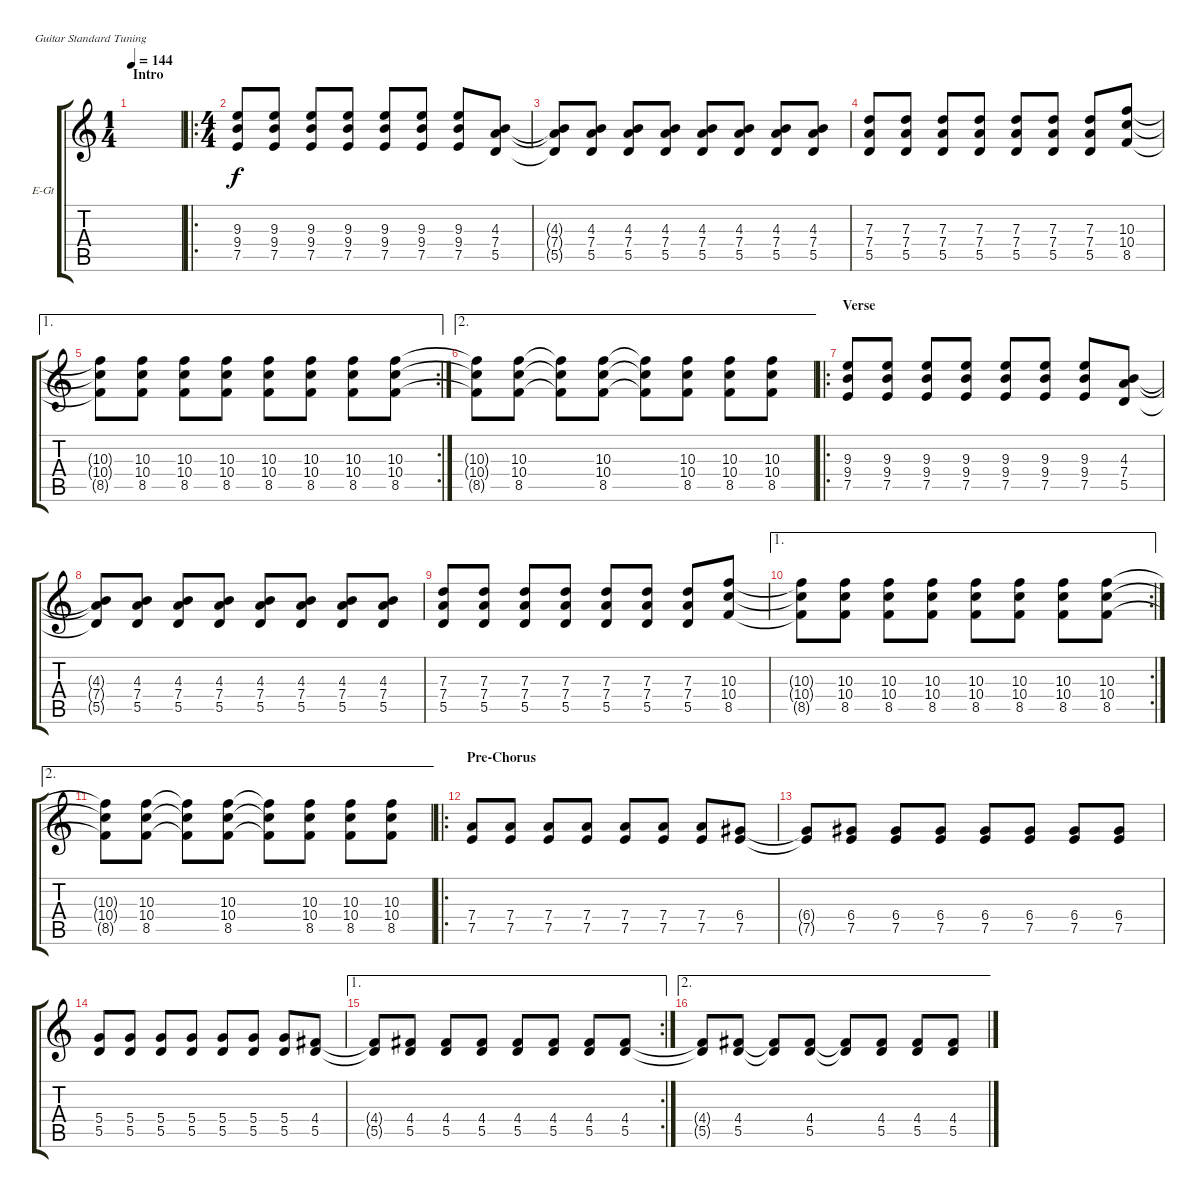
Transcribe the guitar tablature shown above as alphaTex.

\defaultSystemsLayout 4
\bracketExtendMode groupsimilarinstruments
\firstSystemTrackNameOrientation horizontal
\otherSystemsTrackNameOrientation horizontal
\track ("Albert Hammond Jr." "E-Gt") {instrument electricguitarclean}
\staff {score tabs}
\tuning (E4 B3 G3 D3 A2 E2)
\ts (1 4)
\section ("" "Intro")
\tempo 144
\clef g2
\ks c
|
\ro
\ts (4 4)
(7.5 9.4 9.3).8 (7.5 9.4 9.3).8 (7.5 9.4 9.3).8 (7.5 9.4 9.3).8 (7.5 9.4 9.3).8 (7.5 9.4 9.3).8 (7.5 9.4 9.3).8 (5.5 7.4 4.3).8 |
(5.5{t} 7.4{t} 4.3{t}).8 (5.5 7.4 4.3).8 (5.5 7.4 4.3).8 (5.5 7.4 4.3).8 (5.5 7.4 4.3).8 (5.5 7.4 4.3).8 (5.5 7.4 4.3).8 (5.5 7.4 4.3).8 |
(5.5 7.4 7.3).8 (5.5 7.4 7.3).8 (5.5 7.4 7.3).8 (5.5 7.4 7.3).8 (5.5 7.4 7.3).8 (5.5 7.4 7.3).8 (5.5 7.4 7.3).8 (8.5 10.4 10.3).8 |
\ae 1
\rc 2
(8.5{t} 10.4{t} 10.3{t}).8 (8.5 10.4 10.3).8 (8.5 10.4 10.3).8 (8.5 10.4 10.3).8 (8.5 10.4 10.3).8 (8.5 10.4 10.3).8 (8.5 10.4 10.3).8 (8.5 10.4 10.3).8 |
\ae 2
(8.5{t} 10.4{t} 10.3{t}).8 (8.5 10.4 10.3).8 (8.5{t} 10.4{t} 10.3{t}).8 (8.5 10.4 10.3).8 (8.5{t} 10.4{t} 10.3{t}).8 (8.5 10.4 10.3).8 (8.5 10.4 10.3).8 (8.5 10.4 10.3).8 |
\ro
\section ("" "Verse")
(7.5 9.4 9.3).8 (7.5 9.4 9.3).8 (7.5 9.4 9.3).8 (7.5 9.4 9.3).8 (7.5 9.4 9.3).8 (7.5 9.4 9.3).8 (7.5 9.4 9.3).8 (5.5 7.4 4.3).8 |
(5.5{t} 7.4{t} 4.3{t}).8 (5.5 7.4 4.3).8 (5.5 7.4 4.3).8 (5.5 7.4 4.3).8 (5.5 7.4 4.3).8 (5.5 7.4 4.3).8 (5.5 7.4 4.3).8 (5.5 7.4 4.3).8 |
(5.5 7.4 7.3).8 (5.5 7.4 7.3).8 (5.5 7.4 7.3).8 (5.5 7.4 7.3).8 (5.5 7.4 7.3).8 (5.5 7.4 7.3).8 (5.5 7.4 7.3).8 (8.5 10.4 10.3).8 |
\ae 1
\rc 2
(8.5{t} 10.4{t} 10.3{t}).8 (8.5 10.4 10.3).8 (8.5 10.4 10.3).8 (8.5 10.4 10.3).8 (8.5 10.4 10.3).8 (8.5 10.4 10.3).8 (8.5 10.4 10.3).8 (8.5 10.4 10.3).8 |
\ae 2
(8.5{t} 10.4{t} 10.3{t}).8 (8.5 10.4 10.3).8 (8.5{t} 10.4{t} 10.3{t}).8 (8.5 10.4 10.3).8 (8.5{t} 10.4{t} 10.3{t}).8 (8.5 10.4 10.3).8 (8.5 10.4 10.3).8 (8.5 10.4 10.3).8 |
\ro
\section ("" "Pre-Chorus")
(7.5 7.4).8 (7.5 7.4).8 (7.5 7.4).8 (7.5 7.4).8 (7.5 7.4).8 (7.5 7.4).8 (7.5 7.4).8 (7.5 6.4).8 |
(7.5{t} 6.4{t}).8 (7.5 6.4).8 (7.5 6.4).8 (7.5 6.4).8 (7.5 6.4).8 (7.5 6.4).8 (7.5 6.4).8 (7.5 6.4).8 |
(5.5 5.4).8 (5.5 5.4).8 (5.5 5.4).8 (5.5 5.4).8 (5.5 5.4).8 (5.5 5.4).8 (5.5 5.4).8 (5.5 4.4).8 |
\ae 1
\rc 2
(5.5{t} 4.4{t}).8 (5.5 4.4).8 (5.5 4.4).8 (5.5 4.4).8 (5.5 4.4).8 (5.5 4.4).8 (5.5 4.4).8 (5.5 4.4).8 |
\ae 2
(5.5{t} 4.4{t}).8 (5.5 4.4).8 (5.5{t} 4.4{t}).8 (5.5 4.4).8 (5.5{t} 4.4{t}).8 (5.5 4.4).8 (5.5 4.4).8 (5.5 4.4).8
